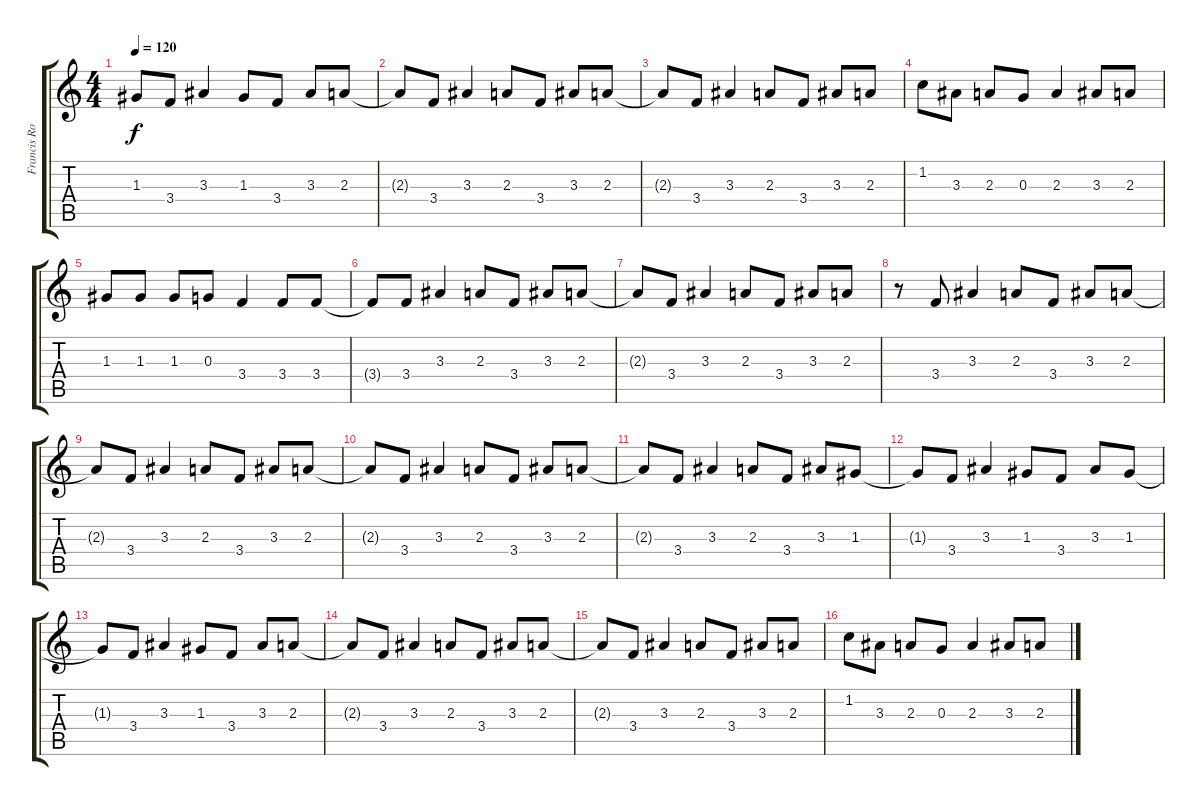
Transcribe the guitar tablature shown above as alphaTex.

\track ("Francis Rossi" "Francis Ro") {instrument overdrivenguitar}
\staff {score tabs}
\tuning (E4 B3 G3 D3 A2 E2) {hide}
\ts (4 4)
\tempo 120
\clef g2
\ks c
1.3{t}.8{dy f} 3.4.8 3.3.4 1.3.8 3.4.8 3.3.8 2.3.8 |
2.3{t}.8 3.4.8 3.3.4 2.3.8 3.4.8 3.3.8 2.3.8 |
2.3{t}.8 3.4.8 3.3.4 2.3.8 3.4.8 3.3.8 2.3.8 |
1.2.8 3.3.8 2.3.8 0.3.8 2.3.4 3.3.8 2.3.8 |
1.3.8 1.3.8 1.3.8 0.3.8 3.4.4 3.4.8 3.4.8 |
3.4{t}.8 3.4.8 3.3.4 2.3.8 3.4.8 3.3.8 2.3.8 |
2.3{t}.8 3.4.8 3.3.4 2.3.8 3.4.8 3.3.8 2.3.8 |
r.8 3.4.8 3.3.4 2.3.8 3.4.8 3.3.8 2.3.8 |
2.3{t}.8 3.4.8 3.3.4 2.3.8 3.4.8 3.3.8 2.3.8 |
2.3{t}.8 3.4.8 3.3.4 2.3.8 3.4.8 3.3.8 2.3.8 |
2.3{t}.8 3.4.8 3.3.4 2.3.8 3.4.8 3.3.8 1.3.8 |
1.3{t}.8 3.4.8 3.3.4 1.3.8 3.4.8 3.3.8 1.3.8 |
1.3{t}.8 3.4.8 3.3.4 1.3.8 3.4.8 3.3.8 2.3.8 |
2.3{t}.8 3.4.8 3.3.4 2.3.8 3.4.8 3.3.8 2.3.8 |
2.3{t}.8 3.4.8 3.3.4 2.3.8 3.4.8 3.3.8 2.3.8 |
1.2.8 3.3.8 2.3.8 0.3.8 2.3.4 3.3.8 2.3.8
